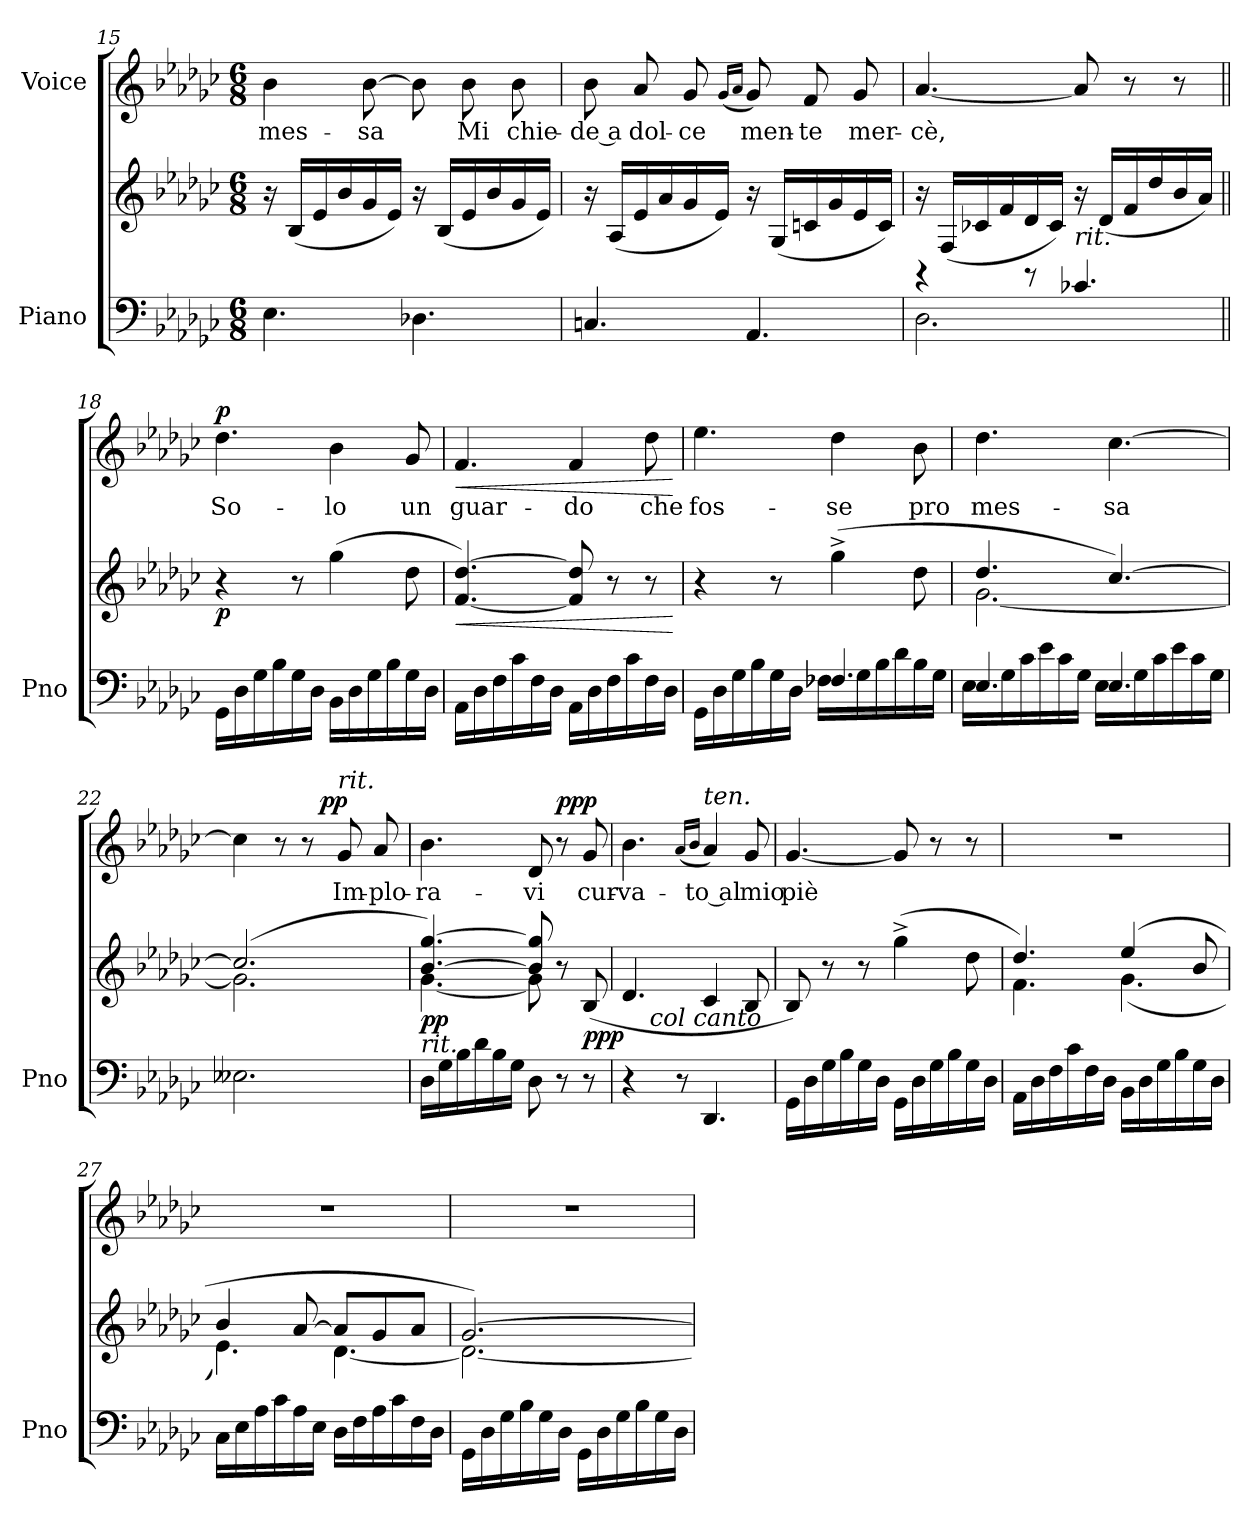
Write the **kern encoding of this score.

**kern	**kern	**dynam	**kern	**text	**dynam
*part2	*part2	*part2	*part1	*part1	*part1
*staff3	*staff2	*staff2/3	*staff1	*staff1	*staff1
*I"Piano	*	*	*I"Voice	*	*
*I'Pno	*	*	*	*	*
!!LO:LB:g=z
*clefF4	*clefG2	*	*clefG2	*	*
*k[b-e-a-d-g-c-]	*k[b-e-a-d-g-c-]	*	*k[b-e-a-d-g-c-]	*	*
*M6/8	*M6/8	*	*M6/8	*	*
=15	=15	=15	=15	=15	=15
!	!	!	!	!LO:LY:b	!
4.E-\	16r	.	4b-\	-mes-	.
.	(16B-/LL	.	.	.	.
.	16e-/	.	.	.	.
.	16b-/	.	.	.	.
!	!	!	!	!LO:LY:b	!
.	16g-/	.	[8b-\	-sa	.
.	16e-/JJ)	.	.	.	.
4.D-X\	16r	.	8b-\]	.	.
.	(16B-/LL	.	.	.	.
!	!	!	!	!LO:LY:b	!
.	16e-/	.	8b-\	Mi	.
.	16b-/	.	.	.	.
!	!	!	!	!LO:LY:b	!
.	16g-/	.	8b-\	chie-	.
.	16e-/JJ)	.	.	.	.
=16	=16	=16	=16	=16	=16
!	!	!	!	!LO:LY:b	!
4.Cn/	16r	.	8b-\	-de a	.
.	(16A-/LL	.	.	.	.
!	!	!	!	!LO:LY:b	!
.	16e-/	.	8a-/	dol-	.
.	16a-/	.	.	.	.
!	!	!	!	!LO:LY:b	!
.	16g-/	.	8g-/	-ce	.
.	16e-/JJ)	.	.	.	.
.	.	.	(16qg-/LL	.	.
.	.	.	16qa-/JJ	.	.
!	!	!	!	!LO:LY:b	!
4.AA-/	16r	.	8g-/)	men-	.
.	(16G-/LL	.	.	.	.
!	!	!	!	!LO:LY:b	!
.	16cn/	.	8f/	-te	.
.	16g-/	.	.	.	.
!	!	!	!	!LO:LY:b	!
.	16e-/	.	8g-/	mer-	.
.	16c/JJ)	.	.	.	.
=17	=17	=17	=17	=17	=17
*^	*	*	*	*	*
!	!	!	!	!	!LO:LY:b	!
4r	2.D-\	16r	.	[4.a-/	-cè,	.
.	.	(16F/LL	.	.	.	.
.	.	16c-X/	.	.	.	.
.	.	16f/	.	.	.	.
8r	.	16d-/	.	.	.	.
.	.	16c-/JJ)	.	.	.	.
!	!	!LO:TX:b:i:t=rit.	!	!	!	!
4.c-X/	.	16r	.	8a-/]	.	.
.	.	(16d-/LL	.	.	.	.
.	.	16f/	.	8r	.	.
.	.	16dd-/	.	.	.	.
.	.	16b-/	.	8r	.	.
.	.	16a-/JJ)	.	.	.	.
*v	*v	*	*	*	*	*
!!LO:LB:g=z
=18||	=18||	=18||	=18||	=18||	=18||
!	!	!LO:DY:b	!	!LO:LY:b	!LO:DY:a
16GG-\LL	4r	p	4.dd-\	So-	p
16D-\	.	.	.	.	.
16G-\	.	.	.	.	.
16B-\	.	.	.	.	.
16G-\	8r	.	.	.	.
16D-\JJ	.	.	.	.	.
!	!	!	!	!LO:LY:b	!
16BB-\LL	(4gg-\	.	4b-\	-lo	.
16D-\	.	.	.	.	.
16G-\	.	.	.	.	.
16B-\	.	.	.	.	.
!	!	!	!	!LO:LY:b	!
16G-\	8dd-\	.	8g-/	un	.
16D-\JJ	.	.	.	.	.
=19	=19	=19	=19	=19	=19
!	!	!LO:HP:b	!	!LO:LY:b	!LO:HP:b
16AA-\LL	[4.f/ [4.dd-/)	<	4.f/	guar-	<
16D-\	.	.	.	.	.
16F\	.	.	.	.	.
16c-\	.	.	.	.	.
16F\	.	.	.	.	.
16D-\JJ	.	.	.	.	.
!	!	!	!	!LO:LY:b	!
16AA-\LL	8f/] 8dd-/]	.	4f/	-do	.
16D-\	.	.	.	.	.
16F\	8r	.	.	.	.
16c-\	.	.	.	.	.
!	!	!	!	!LO:LY:b	!
16F\	8r	.	8dd-\	che	.
16D-\JJ	.	.	.	.	.
.	.	[	.	.	[
!!LO:PB:g=z
=20	=20	=20	=20	=20	=20
*^	*	*	*	*	*
!	!	!	!	!	!LO:LY:b	!
16GG-\LL	4.ryy	4r	.	4.ee-\	fos-	.
16D-\	.	.	.	.	.	.
16G-\	.	.	.	.	.	.
16B-\	.	.	.	.	.	.
16G-\	.	8r	.	.	.	.
16D-\JJ	.	.	.	.	.	.
!	!	!	!	!	!LO:LY:b	!
4.F-X/	16F-\LL	(4gg-^\	.	4dd-\	-se	.
.	16G-\	.	.	.	.	.
.	16B-\	.	.	.	.	.
.	16d-\	.	.	.	.	.
!	!	!	!	!	!LO:LY:b	!
.	16B-\	8dd-\	.	8b-\	pro	.
.	16G-\JJ	.	.	.	.	.
=21	=21	=21	=21	=21	=21	=21
*	*	*^	*	*	*	*
!	!	!	!	!	!	!LO:LY:b	!
4.E-/	16E-\LL	4.dd-/	[2.g-\	.	4.dd-\	mes-	.
.	16G-\	.	.	.	.	.	.
.	16c-\	.	.	.	.	.	.
.	16e-\	.	.	.	.	.	.
.	16c-\	.	.	.	.	.	.
.	16G-\JJ	.	.	.	.	.	.
!	!	!	!	!	!	!LO:LY:b	!
4.E-/	16E-\LL	[4.cc-/)	.	.	[4.cc-\	-sa	.
.	16G-\	.	.	.	.	.	.
.	16c-\	.	.	.	.	.	.
.	16e-\	.	.	.	.	.	.
.	16c-\	.	.	.	.	.	.
.	16G-\JJ	.	.	.	.	.	.
*v	*v	*	*	*	*	*	*
!!LO:LB:g=z
=22	=22	=22	=22	=22	=22	=22
*	*	*	*	*^	*	*
2.E--X\	(2.cc-/]	2.g-\]	.	4cc-\]	4..ryy	.	.
.	.	.	.	8r	.	.	.
.	.	.	.	8r	.	.	.
!	!	!	!	!	!	!	!LO:DY:a
.	.	.	.	.	4ryy	.	pp
!	!	!	!	!LO:TX:a:i:t=rit.	!	!	!
!	!	!	!	!	!	!LO:LY:b	!
.	.	.	.	8g-/	.	Im-	.
!	!	!	!	!	!	!LO:LY:b	!
.	.	.	.	8a-/	.	-plo-	.
.	.	.	.	.	16ryy	.	.
=23	=23	=23	=23	=23	=23	=23	=23
!	!LO:TX:b:i:t=rit.	!	!	!	!	!	!
!	!	!	!LO:DY:b	!	!	!LO:LY:b	!
*	*	*	*	*v	*v	*	*
16D-\LL	[4.b-/ [4.gg-/)	[4.g-\	pp	4.b-\	-ra-	.
16G-\	.	.	.	.	.	.
16B-\	.	.	.	.	.	.
16d-\	.	.	.	.	.	.
16B-\	.	.	.	.	.	.
16G-\JJ	.	.	.	.	.	.
!	!	!	!	!	!LO:LY:b	!
8D-\	8b-/] 8gg-/]	8g-\]	.	8d-/	-vi	.
!	!	!	!	!	!	!LO:DY:a
8r	8r	4ryy	.	8r	.	ppp
!	!	!	!LO:DY:b	!	!LO:LY:b	!
8r	(>8B-/	.	ppp	8g-/	cur-	.
=24	=24	=24	=24	=24	=24	=24
!	!	!	!	!	!LO:LY:b	!
4r	4.d-/	8ryy	.	4.b-\	-va-	.
!	!	!LO:TX:b:i:t=col canto	!	!	!	!
.	.	2ryy	.	.	.	.
8r	.	.	.	.	.	.
.	.	.	.	(16qa-/LL	.	.
.	.	.	.	16qb-/JJ	.	.
!	!	!	!	!LO:TX:a:i:t=ten.	!	!
!	!	!	!	!	!LO:LY:b	!
4.DD-/	4c-/	.	.	4a-/)	-to al	.
!	!	!	!	!	!LO:LY:b	!
.	8B-/	8ryy	.	8g-/	mio	.
!!LO:LB:g=z
=25	=25	=25	=25	=25	=25	=25
!	!	!	!	!	!LO:LY:b	!
*	*v	*v	*	*	*	*
16GG-\LL	8B-/)	.	[4.g-/	piè	.
16D-\	.	.	.	.	.
16G-\	8r	.	.	.	.
16B-\	.	.	.	.	.
16G-\	8r	.	.	.	.
16D-\JJ	.	.	.	.	.
16GG-\LL	(4gg-^\	.	8g-/]	.	.
16D-\	.	.	.	.	.
16G-\	.	.	8r	.	.
16B-\	.	.	.	.	.
16G-\	8dd-\	.	8r	.	.
16D-\JJ	.	.	.	.	.
=26	=26	=26	=26	=26	=26
*	*^	*	*	*	*
16AA-\LL	4.dd-/)	4.f\	.	2.r	.	.
16D-\	.	.	.	.	.	.
16F\	.	.	.	.	.	.
16c-\	.	.	.	.	.	.
16F\	.	.	.	.	.	.
16D-\JJ	.	.	.	.	.	.
16BB-\LL	(4ee-/	(4.g-\	.	.	.	.
16D-\	.	.	.	.	.	.
16G-\	.	.	.	.	.	.
16B-\	.	.	.	.	.	.
16G-\	8b-/	.	.	.	.	.
16D-\JJ	.	.	.	.	.	.
!!LO:LB:g=z
=27	=27	=27	=27	=27	=27	=27
16C-\LL	4b-/	4.e-\)	.	2.r	.	.
16E-\	.	.	.	.	.	.
16A-\	.	.	.	.	.	.
16c-\	.	.	.	.	.	.
16A-\	[8a-/	.	.	.	.	.
16E-\JJ	.	.	.	.	.	.
16D-\LL	8a-/L]	[4.d-\	.	.	.	.
16F\	.	.	.	.	.	.
16A-\	8g-/	.	.	.	.	.
16c-\	.	.	.	.	.	.
16F\	8a-/J	.	.	.	.	.
16D-\JJ	.	.	.	.	.	.
=28	=28	=28	=28	=28	=28	=28
16GG-\LL	[2.g-/)	2.d-\_	.	2.r	.	.
16D-\	.	.	.	.	.	.
16G-\	.	.	.	.	.	.
16B-\	.	.	.	.	.	.
16G-\	.	.	.	.	.	.
16D-\JJ	.	.	.	.	.	.
16GG-\LL	.	.	.	.	.	.
16D-\	.	.	.	.	.	.
16G-\	.	.	.	.	.	.
16B-\	.	.	.	.	.	.
16G-\	.	.	.	.	.	.
16D-\JJ	.	.	.	.	.	.
*	*v	*v	*	*	*	*
=	=	=	=	=	=
*-	*-	*-	*-	*-	*-
